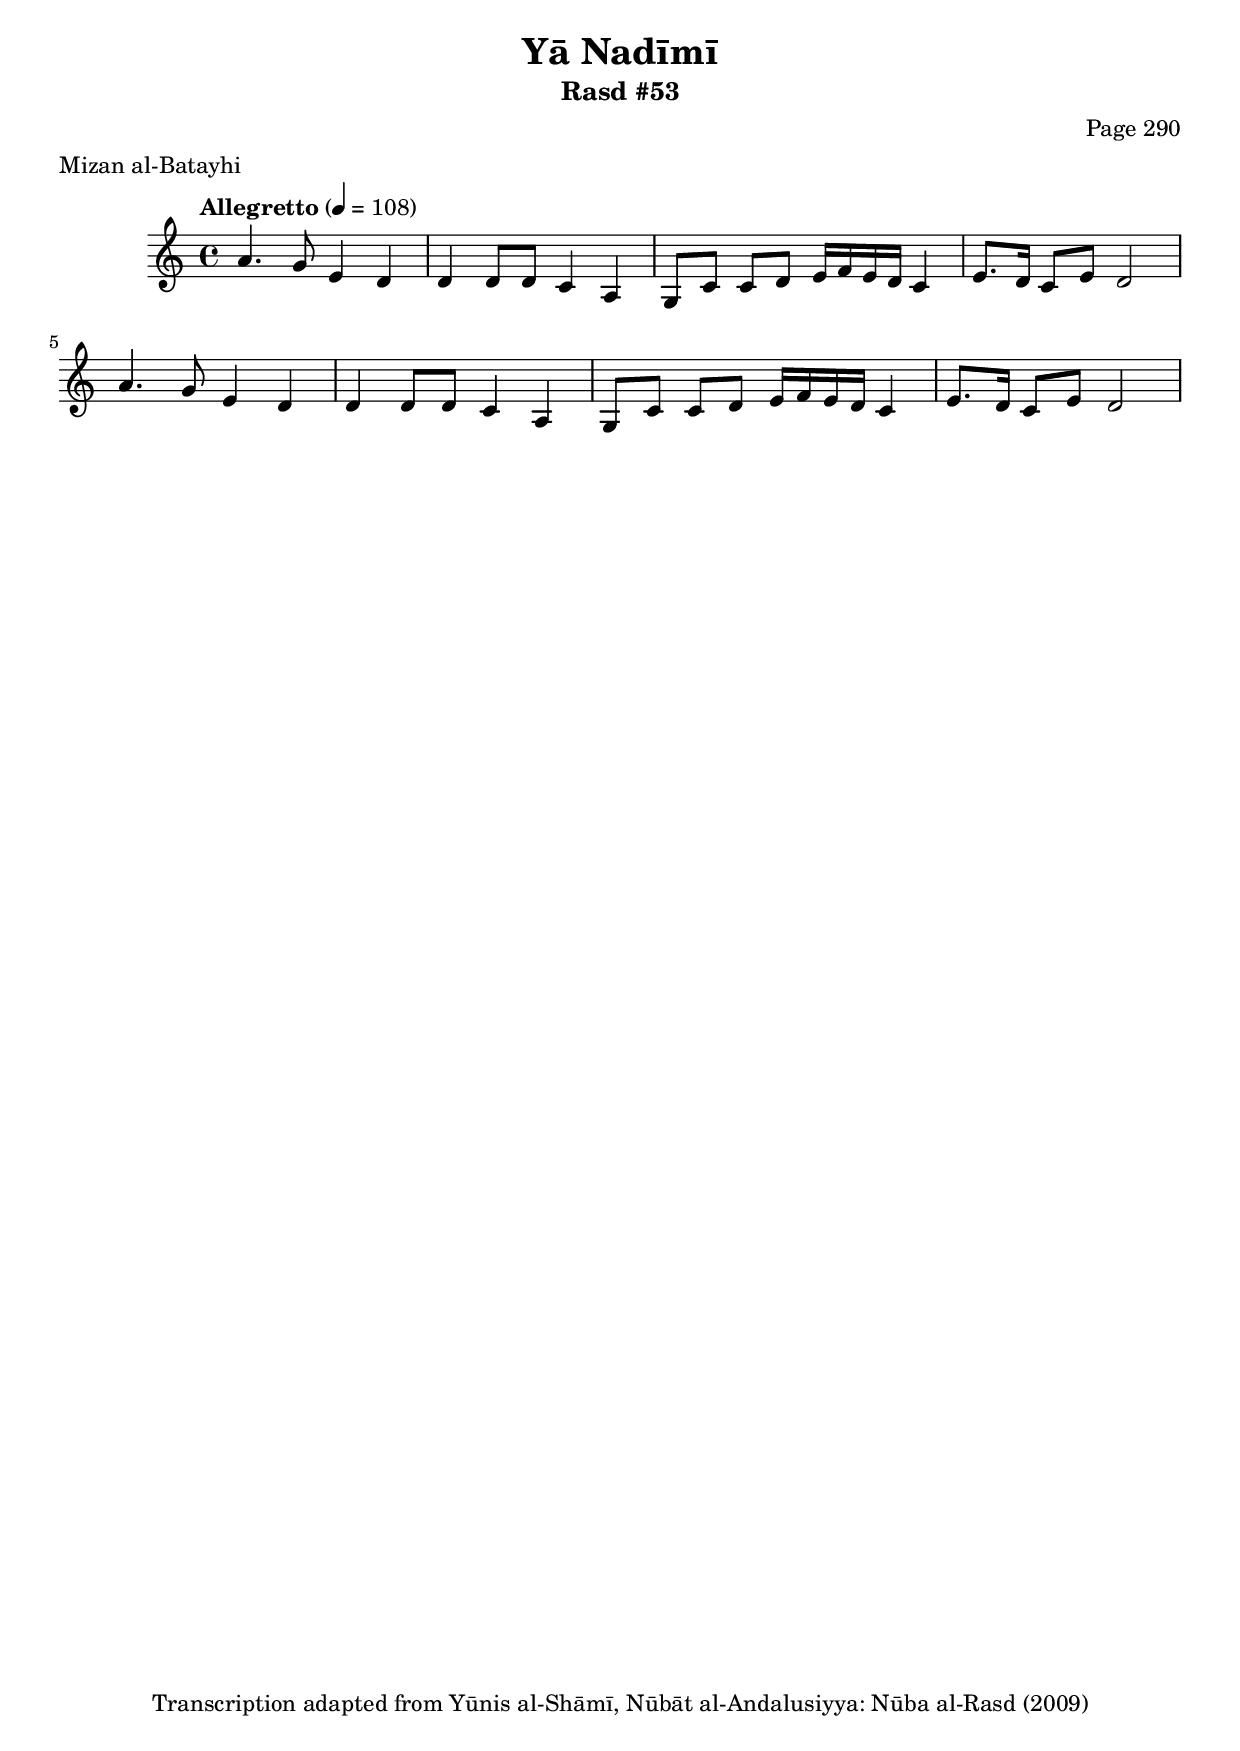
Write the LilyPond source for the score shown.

\version "2.18.2"

\header {
	title = "Yā Nadīmī"
	subtitle = "Rasd #53"
	composer = "Page 290"
	meter = "Mizan al-Batayhi"
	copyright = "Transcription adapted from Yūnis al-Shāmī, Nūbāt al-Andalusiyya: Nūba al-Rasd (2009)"
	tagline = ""
}

% VARIABLES

db = \bar "!"
dc = \markup { \right-align { \italic { "D.C. al Fine" } } }
ds = \markup { \right-align { \italic { "D.S. al Fine" } } }
dsalcoda = \markup { \right-align { \italic { "D.S. al Coda" } } }
dcalcoda = \markup { \right-align { \italic { "D.C. al Coda" } } }
fine = \markup { \italic { "Fine" } }
incomplete = \markup { \right-align "Incomplete: missing pages in scan. Following number is likely also missing" }
continue = \markup { \center-align "Continue..." }
segno = \markup { \musicglyph #"scripts.segno" }
coda = \markup { \musicglyph #"scripts.coda" }
error = \markup { { "Wrong number of beats in score" } }
repeaterror = \markup { { "Score appears to be missing repeat" } }
accidentalerror = \markup { { "Unclear accidentals" } }

% TRANSCRIPTION

\score {

	\relative d' {
		\clef "treble"
		\key c \major
		\time 4/4
			\set Timing.beamExceptions = #'()
			\set Timing.baseMoment = #(ly:make-moment 1/4)
			\set Timing.beatStructure = #'(1 1 1 1)
		\tempo "Allegretto" 4 = 108

		\repeat unfold 2 {
			a'4. g8 e4 d |
			d4 d8 d c4 a |
			g8 c c d e16 f e d c4 |
			e8. d16 c8 e d2 |
		}

	}

	\layout {}
	\midi {}
}
